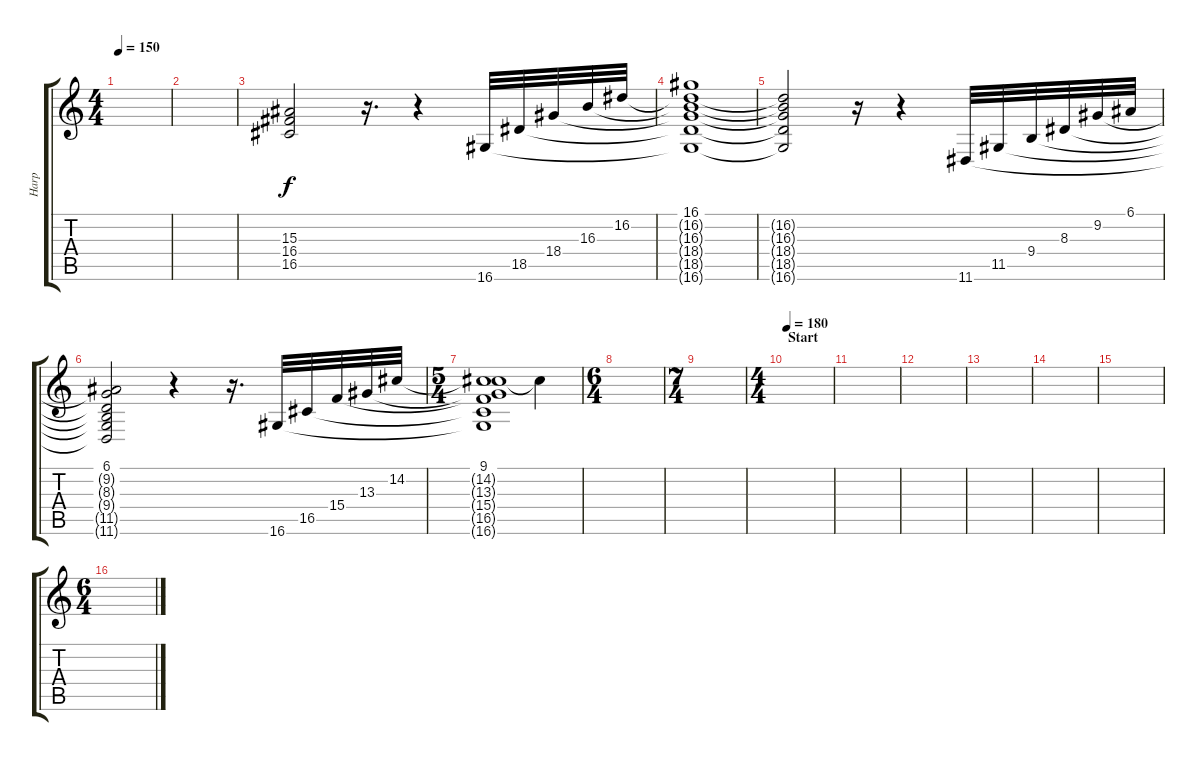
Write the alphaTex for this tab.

\track ("Harp" "Harp") {instrument orchestralharp}
\staff {score tabs}
\tuning (E4 B3 G3 D3 A2 E2) {hide}
\ts (4 4)
\tempo 150
\clef g2
\ks c
|
|
(15.3{t} 16.4{t} 16.5{t}).2 r.16{d} r.4 16.6.32 18.5.32 18.4.32 16.3.32 16.2.32 |
(16.1 16.2{t} 16.3{t} 18.4{t} 18.5{t} 16.6{t}).1 |
(16.2{t} 16.3{t} 18.4{t} 18.5{t} 16.6{t}).2 r.16 r.4 11.6.32 11.5.32 9.4.32 8.3.32 9.2.32 6.1.32 |
(6.1 9.2{t} 8.3{t} 9.4{t} 11.5{t} 11.6{t}).2 r.4 r.16{d} 16.6.32 16.5.32 15.4.32 13.3.32 14.2.32 |
\ts (5 4)
(9.1 14.2{t} 13.3{t} 15.4{t} 16.5{t} 16.6{t}).1 9.1{t}.4 |
\ts (6 4)
|
\ts (7 4)
|
\ts (4 4)
\section ("" "Start")
\tempo 180
|
|
|
|
|
|
\ts (6 4)
